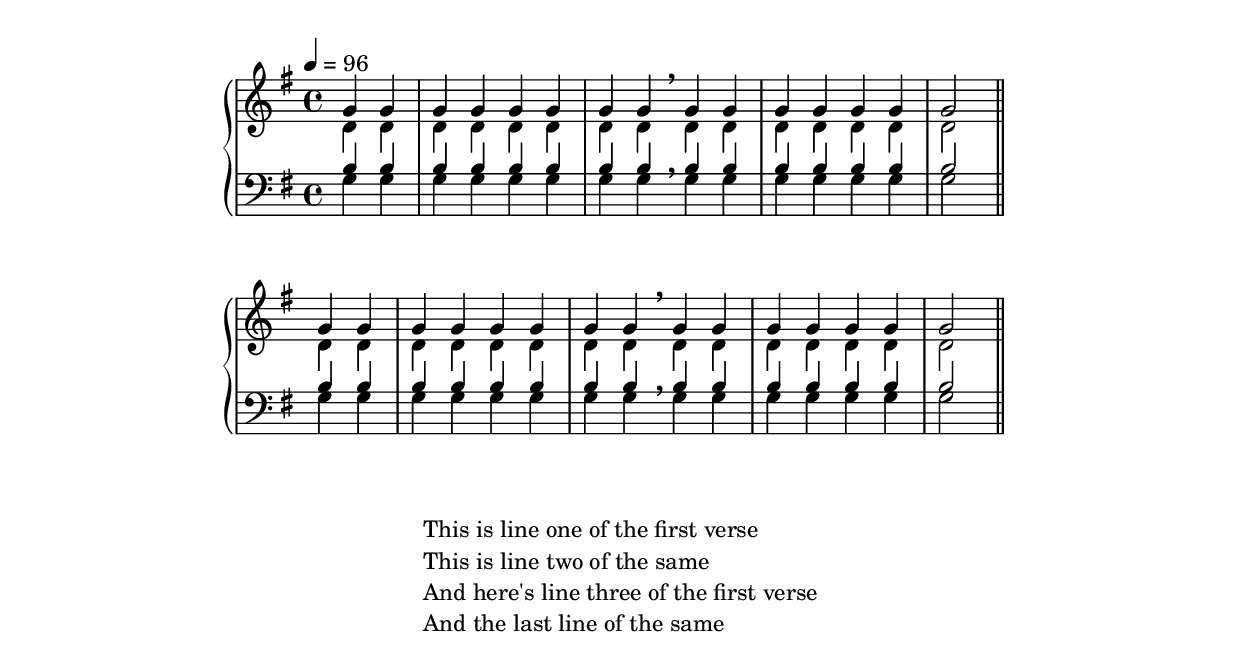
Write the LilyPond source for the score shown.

%% DO NOT EDIT this file manually; it is automatically
%% generated from LSR http://lsr.dsi.unimi.it
%% Make any changes in LSR itself, or in Documentation/snippets/new/ ,
%% and then run scripts/auxiliar/makelsr.py
%%
%% This file is in the public domain.
\version "2.14.0"

\header {
%% Translation of GIT committish: 4077120c18ac1dc490501b3d7d5886bc93e61a42
  texidocit = "
Il codice seguente mostra un modo di impostare un inno quando ogni linea
inizia e finisce con una misura parziale.  Mostra anche come aggiungere delle
strofe come testo separato sotto la musica.

"
  doctitleit = "Modello per inno"

  lsrtags = "vocal-music, template"




%% Translation of GIT committish: 70f5f30161f7b804a681cd080274bfcdc9f4fe8c
  texidoces = "
  Este fragmento de código muestra una forma de preparar un himno cuando
cada línea comienza con un compás parcial.  También muestra cómo
añadir los versos como texto independiente debajo de la música.

"

  doctitlees = "Plantilla para himnos"
%%    Translation of GIT committish: ab9e3136d78bfaf15cc6d77ed1975d252c3fe506

  texidocde = "
Dieses Beispiel zeigt eine Möglichkeit, eine Hymnusmelodie zu setzen, in
der jede Zeiel mit einem Auftakt beginnt und einem unvollständigen
Takt abschließt.  Es zeigt auch, wie man die Strophen als allein stehenden
Text unter die Noten hinzufügt.

"
  doctitlede = "Hymnus-Vorlage"


%% Translation of GIT committish: 26375d5016d8d180fc914bfd07cf76f4168f2e37

  texidocfr = "
Le code ci-dessous illustre la manière d'agencer un cantique liturgique
dans lequel chaque ligne débute et se termine par une mesure incomplète.
Vous noterez par ailleurs l'affichage des paroles indépendamment de la
musique.

"
  doctitlefr = "Modèle pour cantique"

  texidoc = "
This code shows one way of setting out a hymn tune when each line
starts and ends with a partial measure.  It also shows how to add the
verses as stand-alone text under the music.

"
  doctitle = "Hymn template"
} % begin verbatim

Timeline = {
  \time 4/4
  \tempo 4=96
  \partial 2
  s2 | s1 | s2 \breathe s2 | s1 | s2 \bar "||" \break
  s2 | s1 | s2 \breathe s2 | s1 | s2 \bar "||"
}

SopranoMusic = \relative g' {
  g4 g | g g g g | g g g g | g g g g | g2
  g4 g | g g g g | g g g g | g g g g | g2
}

AltoMusic = \relative c' {
  d4 d | d d d d | d d d d | d d d d | d2
  d4 d | d d d d | d d d d | d d d d | d2
}

TenorMusic = \relative a {
  b4 b | b b b b | b b b b | b b b b | b2
  b4 b | b b b b | b b b b | b b b b | b2
}

BassMusic =  \relative g {
  g4 g | g g g g | g g g g | g g g g | g2
  g4 g | g g g g | g g g g | g g g g | g2
}

global = {
 \key g \major
}

\score {  % Start score
  <<
    \new PianoStaff <<  % Start pianostaff
      \new Staff <<  % Start Staff = RH
        \global
        \clef "treble"
        \new Voice = "Soprano" <<  % Start Voice = "Soprano"
          \Timeline
          \voiceOne
          \SopranoMusic
        >>  % End Voice = "Soprano"
        \new Voice = "Alto" <<  % Start Voice = "Alto"
          \Timeline
          \voiceTwo
          \AltoMusic
        >>  % End Voice = "Alto"
      >>  % End Staff = RH
      \new Staff <<  % Start Staff = LH
        \global
        \clef "bass"
        \new Voice = "Tenor" <<  % Start Voice = "Tenor"
          \Timeline
          \voiceOne
          \TenorMusic
        >>  % End Voice = "Tenor"
        \new Voice = "Bass" <<  % Start Voice = "Bass"
          \Timeline
          \voiceTwo
          \BassMusic
        >>  % End Voice = "Bass"
      >>  % End Staff = LH
    >>  % End pianostaff
  >>
}  % End score

\markup {
  \fill-line {
    ""
    {
      \column {
        \left-align {
          "This is line one of the first verse"
          "This is line two of the same"
          "And here's line three of the first verse"
          "And the last line of the same"
        }
      }
    }
    ""
  }
}

\paper {  % Start paper block
  indent = 0     % don't indent first system
  line-width = 130   % shorten line length to suit music
}  % End paper block

